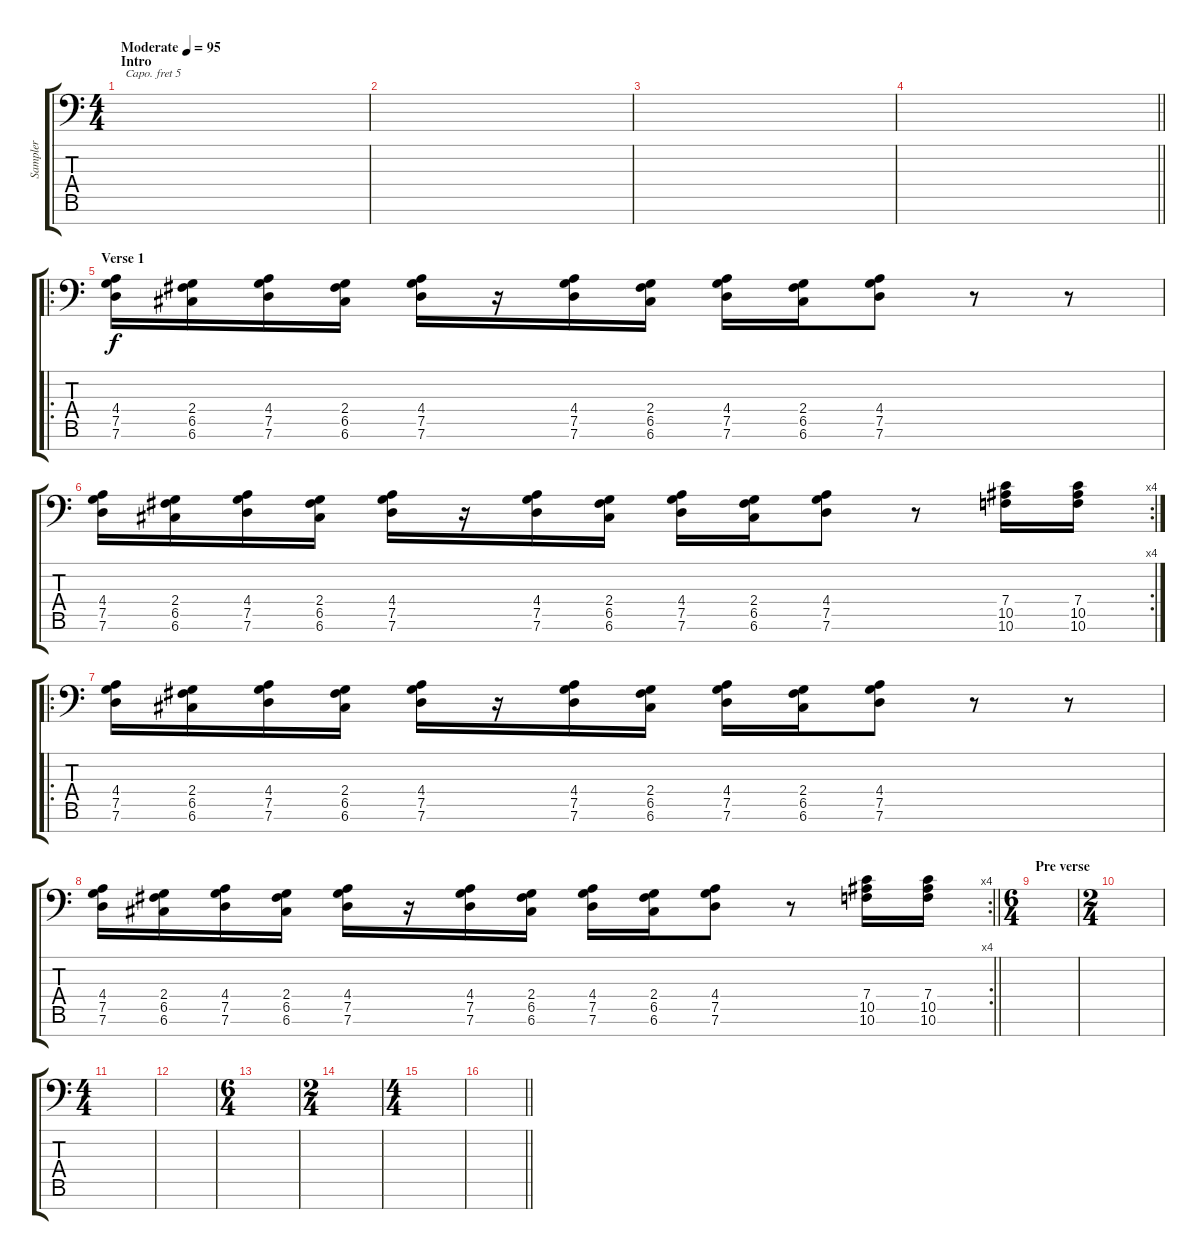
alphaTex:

\track ("Sampler" "Sampler") {instrument taikodrum}
\staff {score tabs}
\capo 5
\tuning (D4 A3 F3 C3 G2 D2 A1) {hide}
\ts (4 4)
\section ("" "Intro")
\tempo (95 "Moderate")
\clef f4
\ks c
|
|
|
\barLineRight lightlight
|
\ro
\section ("" "Verse 1")
(4.4 7.5 7.6).16 (2.4 6.5 6.6).16 (4.4 7.5 7.6).16 (2.4 6.5 6.6).16 (4.4 7.5 7.6).16 r.16 (4.4 7.5 7.6).16 (2.4 6.5 6.6).16 (4.4 7.5 7.6).16 (2.4 6.5 6.6).16 (4.4 7.5 7.6).8 r.8 r.8 |
\rc 4
(4.4 7.5 7.6).16 (2.4 6.5 6.6).16 (4.4 7.5 7.6).16 (2.4 6.5 6.6).16 (4.4 7.5 7.6).16 r.16 (4.4 7.5 7.6).16 (2.4 6.5 6.6).16 (4.4 7.5 7.6).16 (2.4 6.5 6.6).16 (4.4 7.5 7.6).8 r.8 (7.4 10.5 10.6).16 (7.4 10.5 10.6).16 |
\ro
(4.4 7.5 7.6).16{volume 11} (2.4 6.5 6.6).16 (4.4 7.5 7.6).16 (2.4 6.5 6.6).16 (4.4 7.5 7.6).16 r.16 (4.4 7.5 7.6).16 (2.4 6.5 6.6).16 (4.4 7.5 7.6).16 (2.4 6.5 6.6).16 (4.4 7.5 7.6).8 r.8 r.8 |
\rc 4
\barLineRight lightlight
(4.4 7.5 7.6).16 (2.4 6.5 6.6).16 (4.4 7.5 7.6).16 (2.4 6.5 6.6).16 (4.4 7.5 7.6).16 r.16 (4.4 7.5 7.6).16 (2.4 6.5 6.6).16 (4.4 7.5 7.6).16 (2.4 6.5 6.6).16 (4.4 7.5 7.6).8 r.8 (7.4 10.5 10.6).16 (7.4 10.5 10.6).16 |
\ts (6 4)
\section ("" "Pre verse")
|
\ts (2 4)
|
\ts (4 4)
|
|
\ts (6 4)
|
\ts (2 4)
|
\ts (4 4)
|
\barLineRight lightlight
